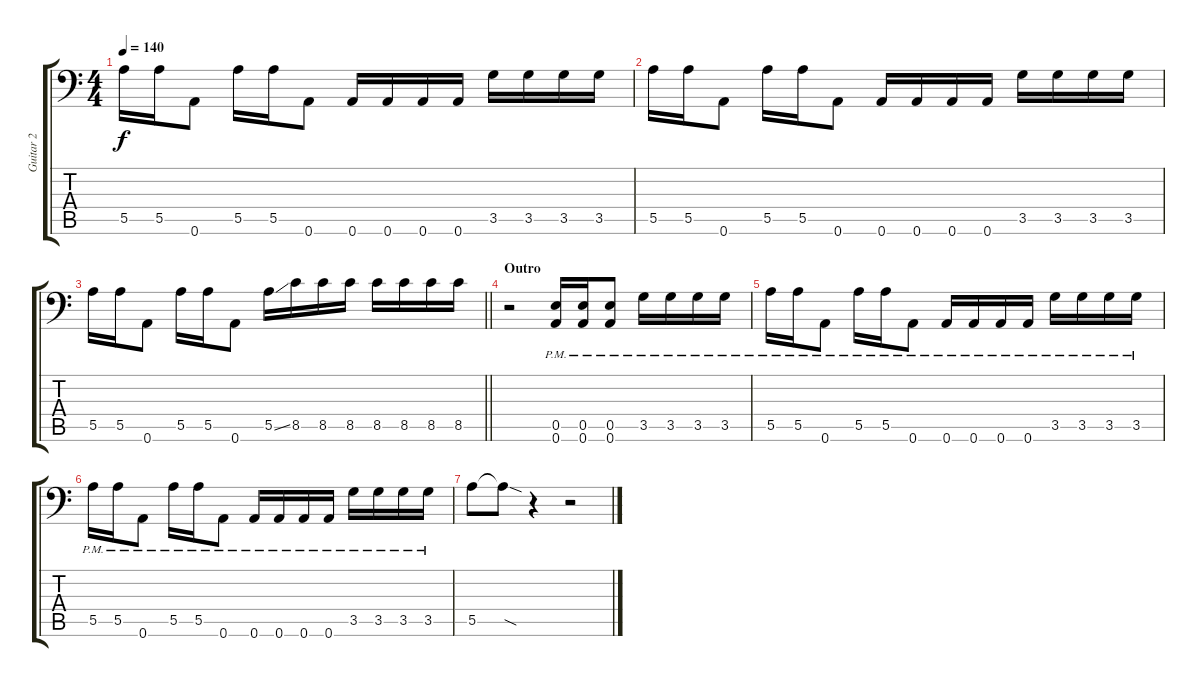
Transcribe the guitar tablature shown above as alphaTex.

\track ("Guitar 2" "Guitar 2") {instrument overdrivenguitar}
\staff {score tabs}
\tuning (B3 Gb3 D3 A2 E2 A1) {hide}
\ts (4 4)
\tempo 140
\clef f4
\ks c
5.5.16{dy f} 5.5.16 0.6.8 5.5.16 5.5.16 0.6.8 0.6.16 0.6.16 0.6.16 0.6.16 3.5.16 3.5.16 3.5.16 3.5.16 |
5.5.16 5.5.16 0.6.8 5.5.16 5.5.16 0.6.8 0.6.16 0.6.16 0.6.16 0.6.16 3.5.16 3.5.16 3.5.16 3.5.16 |
\barLineRight lightlight
5.5.16 5.5.16 0.6.8 5.5.16 5.5.16 0.6.8 5.5{ss}.16 8.5.16 8.5.16 8.5.16 8.5.16 8.5.16 8.5.16 8.5.16 |
\section ("" "Outro")
r.2 (0.5{pm} 0.6{pm}).16 (0.5{pm} 0.6{pm}).16 (0.5{pm} 0.6{pm}).8 3.5{pm}.16 3.5{pm}.16 3.5{pm}.16 3.5{pm}.16 |
5.5{pm}.16 5.5{pm}.16 0.6{pm}.8 5.5{pm}.16 5.5{pm}.16 0.6{pm}.8 0.6{pm}.16 0.6{pm}.16 0.6{pm}.16 0.6{pm}.16 3.5{pm}.16 3.5{pm}.16 3.5{pm}.16 3.5{pm}.16 |
5.5{pm}.16 5.5{pm}.16 0.6{pm}.8 5.5{pm}.16 5.5{pm}.16 0.6{pm}.8 0.6{pm}.16 0.6{pm}.16 0.6{pm}.16 0.6{pm}.16 3.5{pm}.16 3.5{pm}.16 3.5{pm}.16 3.5{pm}.16 |
5.5.8 5.5{sod t}.8 r.4 r.2
